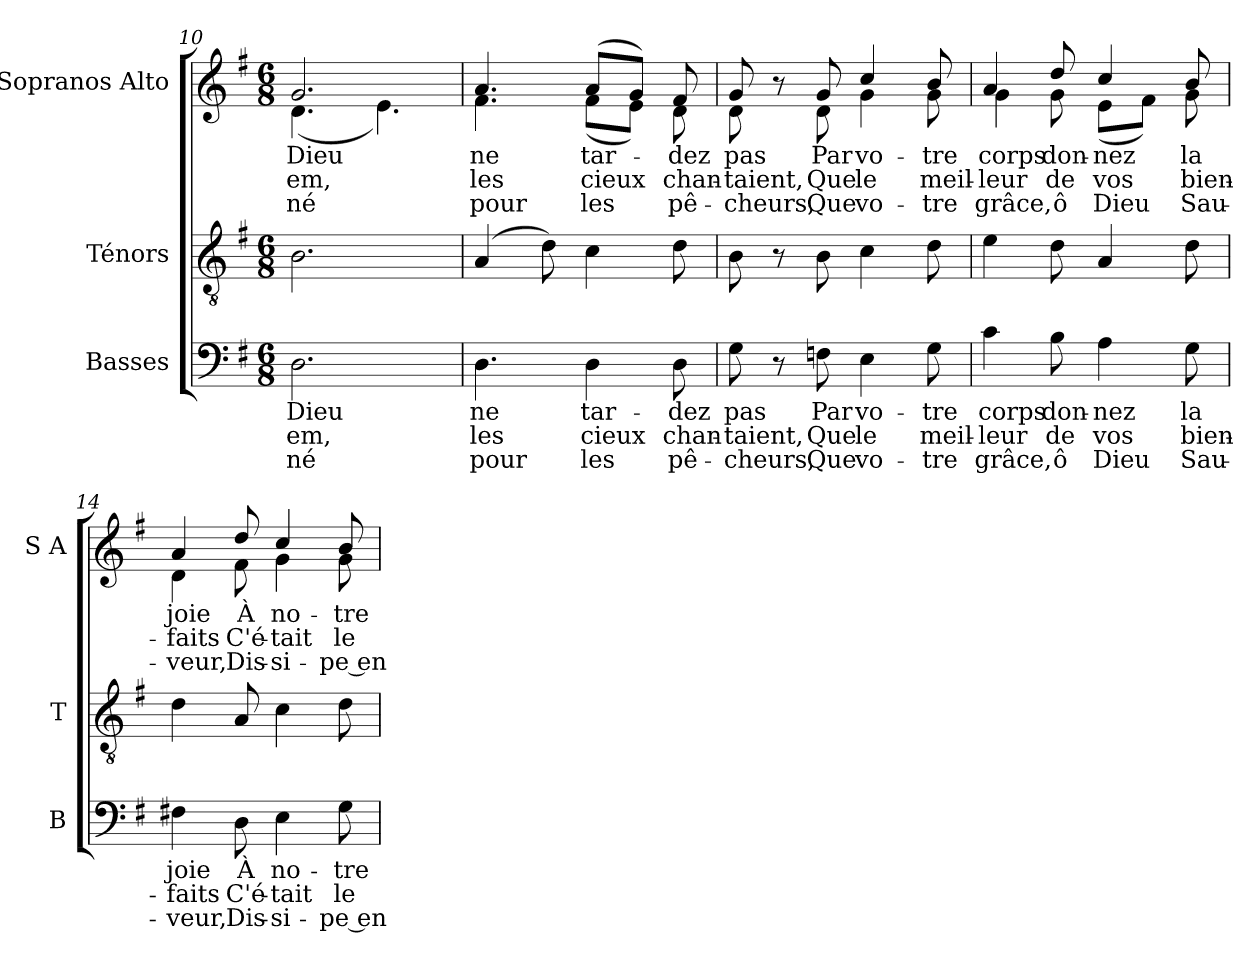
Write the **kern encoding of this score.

**kern	**text	**text	**text	**kern	**kern	**text	**text	**text
*part3	*part3	*part3	*part3	*part2	*part1	*part1	*part1	*part1
*staff3	*staff3	*staff3	*staff3	*staff2	*staff1	*staff1	*staff1	*staff1
*I"Basses	*	*	*	*I"Ténors	*I"Sopranos Alto	*	*	*
*I'B	*	*	*	*I'T	*I'S A	*	*	*
*clefF4	*	*	*	*clefGv2	*clefG2	*	*	*
*	*	*	*	*ITrd7c12	*	*	*	*
*k[f#]	*	*	*	*k[f#]	*k[f#]	*	*	*
*G:	*	*	*	*G:	*G:	*	*	*
*M6/8	*	*	*	*M6/8	*M6/8	*	*	*
=10	=10	=10	=10	=10	=10	=10	=10	=10
!	!LO:LY:a:color=#000000	!LO:LY:a:color=#000000	!LO:LY:b:color=#000000	!	!	!	!	!
!	!	!	!	!	!	!LO:LY:a:color=#000000	!LO:LY:b:color=#000000	!LO:LY:b:color=#000000
*	*	*	*	*	*^	*	*	*
2.Di\	Dieu	-em,	né	2.BBi\	2.gi/	(4.di\	Dieu	-em,	né
.	.	.	.	.	.	4.ei\)	.	.	.
=11	=11	=11	=11	=11	=11	=11	=11	=11	=11
!	!LO:LY:a:color=#000000	!LO:LY:a:color=#000000	!LO:LY:b:color=#000000	!	!	!	!	!	!
!	!	!	!	!	!	!	!LO:LY:a:color=#000000	!LO:LY:b:color=#000000	!LO:LY:b:color=#000000
4.Di\	ne	les	pour	(4AAi/	4.ai/	4.f#i\	ne	les	pour
.	.	.	.	8Di\)	.	.	.	.	.
!	!LO:LY:a:color=#000000	!LO:LY:a:color=#000000	!LO:LY:b:color=#000000	!	!	!	!	!	!
!	!	!	!	!	!	!	!LO:LY:a:color=#000000	!LO:LY:b:color=#000000	!LO:LY:b:color=#000000
4Di\	tar-	cieux	les	4Ci\	(8ai/L	(8f#i\L	tar-	cieux	les
.	.	.	.	.	8gi/J)	8ei\J)	.	.	.
!	!LO:LY:a:color=#000000	!LO:LY:a:color=#000000	!LO:LY:b:color=#000000	!	!	!	!	!	!
!	!	!	!	!	!	!	!LO:LY:a:color=#000000	!LO:LY:b:color=#000000	!LO:LY:b:color=#000000
8Di\	-dez	chan-	pê-	8Di\	8f#i/	8di\	-dez	chan-	pê-
=12	=12	=12	=12	=12	=12	=12	=12	=12	=12
!	!LO:LY:a:color=#000000	!LO:LY:a:color=#000000	!LO:LY:b:color=#000000	!	!	!	!	!	!
!	!	!	!	!	!	!	!LO:LY:a:color=#000000	!LO:LY:b:color=#000000	!LO:LY:b:color=#000000
8Gi\	pas	-taient,	-cheurs,	8BBi\	8gi/	8di\	pas	-taient,	-cheurs,
8r	.	.	.	8r	8r	8ryy	.	.	.
!	!LO:LY:a:color=#000000	!LO:LY:a:color=#000000	!LO:LY:b:color=#000000	!	!	!	!	!	!
!	!	!	!	!	!	!	!LO:LY:a:color=#000000	!LO:LY:b:color=#000000	!LO:LY:b:color=#000000
8Fni\	Par	Que	Que	8BBi\	8gi/	8di\	Par	Que	Que
!	!LO:LY:a:color=#000000	!LO:LY:a:color=#000000	!LO:LY:b:color=#000000	!	!	!	!	!	!
!	!	!	!	!	!	!	!LO:LY:a:color=#000000	!LO:LY:b:color=#000000	!LO:LY:b:color=#000000
4Ei\	vo-	le	vo-	4Ci\	4cci/	4gi\	vo-	le	vo-
!	!LO:LY:a:color=#000000	!LO:LY:a:color=#000000	!LO:LY:b:color=#000000	!	!	!	!	!	!
!	!	!	!	!	!	!	!LO:LY:a:color=#000000	!LO:LY:b:color=#000000	!LO:LY:b:color=#000000
8Gi\	-tre	meil-	-tre	8Di\	8bi/	8gi\	-tre	meil-	-tre
=13	=13	=13	=13	=13	=13	=13	=13	=13	=13
!	!LO:LY:a:color=#000000	!LO:LY:a:color=#000000	!LO:LY:b:color=#000000	!	!	!	!	!	!
!	!	!	!	!	!	!	!LO:LY:a:color=#000000	!LO:LY:b:color=#000000	!LO:LY:b:color=#000000
4ci\	corps	-leur	grâce,	4Ei\	4ai/	4gi\	corps	-leur	grâce,
!	!LO:LY:a:color=#000000	!LO:LY:a:color=#000000	!LO:LY:b:color=#000000	!	!	!	!	!	!
!	!	!	!	!	!	!	!LO:LY:a:color=#000000	!LO:LY:b:color=#000000	!LO:LY:b:color=#000000
8Bi\	don-	de	ô	8Di\	8ddi/	8gi\	don-	de	ô
!	!LO:LY:a:color=#000000	!LO:LY:a:color=#000000	!LO:LY:b:color=#000000	!	!	!	!	!	!
!	!	!	!	!	!	!	!LO:LY:a:color=#000000	!LO:LY:b:color=#000000	!LO:LY:b:color=#000000
4Ai\	-nez	vos	Dieu	4AAi/	4cci/	(8ei\L	-nez	vos	Dieu
.	.	.	.	.	.	8f#i\J)	.	.	.
!	!LO:LY:a:color=#000000	!LO:LY:a:color=#000000	!LO:LY:b:color=#000000	!	!	!	!	!	!
!	!	!	!	!	!	!	!LO:LY:a:color=#000000	!LO:LY:b:color=#000000	!LO:LY:b:color=#000000
8Gi\	la	bien-	Sau-	8Di\	8bi/	8gi\	la	bien-	Sau-
=14	=14	=14	=14	=14	=14	=14	=14	=14	=14
!	!LO:LY:a:color=#000000	!LO:LY:a:color=#000000	!LO:LY:b:color=#000000	!	!	!	!	!	!
!	!	!	!	!	!	!	!LO:LY:a:color=#000000	!LO:LY:b:color=#000000	!LO:LY:b:color=#000000
4F#Xi\	joie	-faits	-veur,	4Di\	4ai/	4di\	joie	-faits	-veur,
!	!LO:LY:a:color=#000000	!LO:LY:a:color=#000000	!LO:LY:b:color=#000000	!	!	!	!	!	!
!	!	!	!	!	!	!	!LO:LY:a:color=#000000	!LO:LY:b:color=#000000	!LO:LY:b:color=#000000
8Di\	À	C'é-	Dis-	8AAi/	8ddi/	8f#i\	À	C'é-	Dis-
!	!LO:LY:a:color=#000000	!LO:LY:a:color=#000000	!LO:LY:b:color=#000000	!	!	!	!	!	!
!	!	!	!	!	!	!	!LO:LY:a:color=#000000	!LO:LY:b:color=#000000	!LO:LY:b:color=#000000
4Ei\	no-	-tait	-si-	4Ci\	4cci/	4gi\	no-	-tait	-si-
!	!LO:LY:a:color=#000000	!LO:LY:a:color=#000000	!LO:LY:b:color=#000000	!	!	!	!	!	!
!	!	!	!	!	!	!	!LO:LY:a:color=#000000	!LO:LY:b:color=#000000	!LO:LY:b:color=#000000
8Gi\	-tre	le	-pe en	8Di\	8bi/	8gi\	-tre	le	-pe en
*	*	*	*	*	*v	*v	*	*	*
=	=	=	=	=	=	=	=	=
*-	*-	*-	*-	*-	*-	*-	*-	*-
